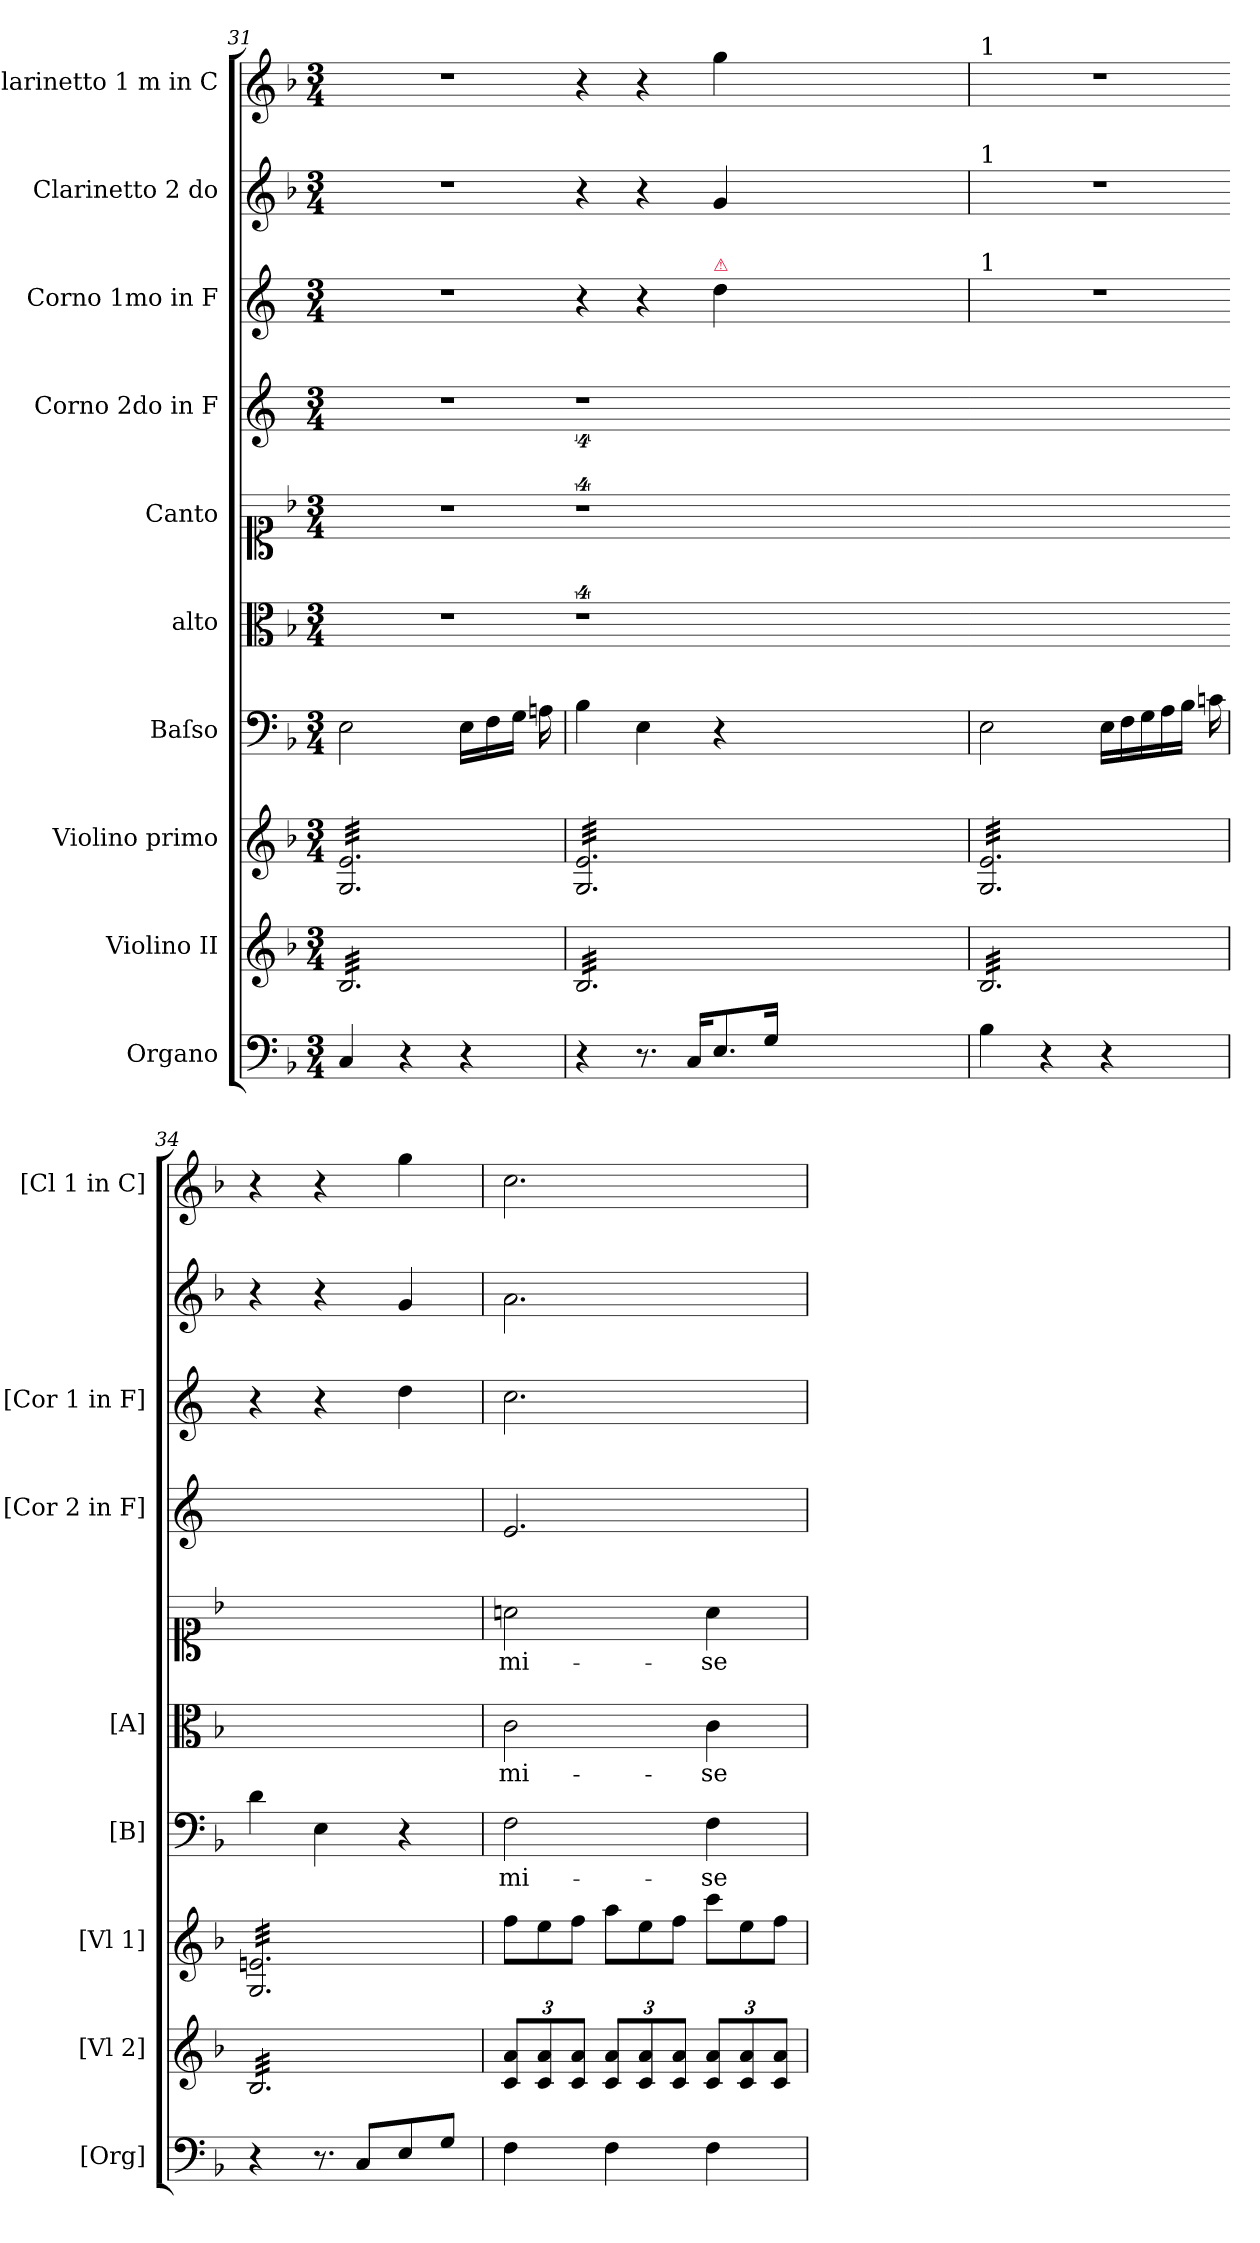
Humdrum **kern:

**kern	**kern	**kern	**kern	**text	**kern	**text	**kern	**text	**kern	**kern	**kern	**kern
*part10	*part9	*part8	*part7	*part7	*part6	*part6	*part5	*part5	*part4	*part3	*part2	*part1
*staff10	*staff9	*staff8	*staff7	*staff7	*staff6	*staff6	*staff5	*staff5	*staff4	*staff3	*staff2	*staff1
*I"Organo	*I"Violino II	*I"Violino primo	*I"Baſso	*	*I"alto	*	*I"Canto	*	*I"Corno 2do in F	*I"Corno 1mo in F	*I"Clarinetto 2 do	*I"Clarinetto 1 m in C
*I'[Org]	*I'[Vl 2]	*I'[Vl 1]	*I'[B]	*	*I'[A]	*	*	*	*I'[Cor 2 in F]	*I'[Cor 1 in F]	*	*I'[Cl 1 in C]
*clefF4	*clefG2	*clefG2	*clefF4	*	*clefC3	*	*clefC1	*	*clefG2	*clefG2	*clefG2	*clefG2
*	*	*	*	*	*	*	*	*	*ITrd4c7	*ITrd4c7	*	*
*k[b-]	*k[b-]	*k[b-]	*k[b-]	*	*k[b-]	*	*k[b-]	*	*k[b-]	*k[b-]	*k[b-]	*k[b-]
*M3/4	*M3/4	*M3/4	*M3/4	*	*M3/4	*	*M3/4	*	*M3/4	*M3/4	*M3/4	*M3/4
=31	=31	=31	=31	=31	=31	=31	=31	=31	=31	=31	=31	=31
*	*tremolo	*	*	*	*	*	*	*	*	*	*	*
*	*	*tremolo	*	*	*	*	*	*	*	*	*	*
4C/	32B-/LLL	32G/ 32e/LLL	2E\	.	2.r	.	2.r	.	2.r	2.r	2.r	2.r
.	32B-/	32G/ 32e/	.	.	.	.	.	.	.	.	.	.
.	32B-/	32G/ 32e/	.	.	.	.	.	.	.	.	.	.
.	32B-/	32G/ 32e/	.	.	.	.	.	.	.	.	.	.
.	32B-/	32G/ 32e/	.	.	.	.	.	.	.	.	.	.
.	32B-/	32G/ 32e/	.	.	.	.	.	.	.	.	.	.
.	32B-/	32G/ 32e/	.	.	.	.	.	.	.	.	.	.
.	32B-/	32G/ 32e/	.	.	.	.	.	.	.	.	.	.
4r	32B-/	32G/ 32e/	.	.	.	.	.	.	.	.	.	.
.	32B-/	32G/ 32e/	.	.	.	.	.	.	.	.	.	.
.	32B-/	32G/ 32e/	.	.	.	.	.	.	.	.	.	.
.	32B-/	32G/ 32e/	.	.	.	.	.	.	.	.	.	.
.	32B-/	32G/ 32e/	.	.	.	.	.	.	.	.	.	.
.	32B-/	32G/ 32e/	.	.	.	.	.	.	.	.	.	.
.	32B-/	32G/ 32e/	.	.	.	.	.	.	.	.	.	.
.	32B-/	32G/ 32e/	.	.	.	.	.	.	.	.	.	.
4r	32B-/	32G/ 32e/	16E\LL	.	.	.	.	.	.	.	.	.
.	32B-/	32G/ 32e/	.	.	.	.	.	.	.	.	.	.
.	32B-/	32G/ 32e/	16F\	.	.	.	.	.	.	.	.	.
.	32B-/	32G/ 32e/	.	.	.	.	.	.	.	.	.	.
.	32B-/	32G/ 32e/	16G\JJ	.	.	.	.	.	.	.	.	.
.	32B-/	32G/ 32e/	.	.	.	.	.	.	.	.	.	.
.	32B-/	32G/ 32e/	16An\	.	.	.	.	.	.	.	.	.
.	32B-/JJJ	32G/ 32e/JJJ	.	.	.	.	.	.	.	.	.	.
=32	=32	=32	=32	=32	=32-	=32	=32-	=32	=32-	=32	=32	=32
4r	32B-/LLL	32G/ 32e/LLL	4B-\	.	4%9r	.	4%9r	.	4%9r	4r	4r	4r
.	32B-/	32G/ 32e/	.	.	.	.	.	.	.	.	.	.
.	32B-/	32G/ 32e/	.	.	.	.	.	.	.	.	.	.
.	32B-/	32G/ 32e/	.	.	.	.	.	.	.	.	.	.
.	32B-/	32G/ 32e/	.	.	.	.	.	.	.	.	.	.
.	32B-/	32G/ 32e/	.	.	.	.	.	.	.	.	.	.
.	32B-/	32G/ 32e/	.	.	.	.	.	.	.	.	.	.
.	32B-/	32G/ 32e/	.	.	.	.	.	.	.	.	.	.
8.r	32B-/	32G/ 32e/	4E\	.	.	.	.	.	.	4r	4r	4r
.	32B-/	32G/ 32e/	.	.	.	.	.	.	.	.	.	.
.	32B-/	32G/ 32e/	.	.	.	.	.	.	.	.	.	.
.	32B-/	32G/ 32e/	.	.	.	.	.	.	.	.	.	.
.	32B-/	32G/ 32e/	.	.	.	.	.	.	.	.	.	.
.	32B-/	32G/ 32e/	.	.	.	.	.	.	.	.	.	.
16C/KL	32B-/	32G/ 32e/	.	.	.	.	.	.	.	.	.	.
.	32B-/	32G/ 32e/	.	.	.	.	.	.	.	.	.	.
!	!	!	!	!	!	!	!	!	!	!LO:TX:a:color=crimson:t=⚠	!	!
8.E/	32B-/	32G/ 32e/	4r	.	.	.	.	.	.	4g\	4g/	4gg\
.	32B-/	32G/ 32e/	.	.	.	.	.	.	.	.	.	.
.	32B-/	32G/ 32e/	.	.	.	.	.	.	.	.	.	.
.	32B-/	32G/ 32e/	.	.	.	.	.	.	.	.	.	.
.	32B-/	32G/ 32e/	.	.	.	.	.	.	.	.	.	.
.	32B-/	32G/ 32e/	.	.	.	.	.	.	.	.	.	.
16G/Jk	32B-/	32G/ 32e/	.	.	.	.	.	.	.	.	.	.
.	32B-/JJJ	32G/ 32e/JJJ	.	.	.	.	.	.	.	.	.	.
1.ryy	1.ryy	1.ryy	1.ryy	.	.	.	.	.	.	1.ryy	1.ryy	1.ryy
=33	=33	=33	=33	=33	=33-	=33	=33-	=33	=33-	=33	=33	=33
!	!	!	!	!	!	!	!	!	!	!	!	!LO:TX:a:t=1
!	!	!	!	!	!	!	!	!	!	!	!LO:TX:a:t=1	!
!	!	!	!	!	!	!	!	!	!	!LO:TX:a:t=1	!	!
4B-\	32B-/LLL	32G/ 32e/LLL	2E\	.	2.ryy	.	2.ryy	.	2.ryy	2.r	2.r	2.r
.	32B-/	32G/ 32e/	.	.	.	.	.	.	.	.	.	.
.	32B-/	32G/ 32e/	.	.	.	.	.	.	.	.	.	.
.	32B-/	32G/ 32e/	.	.	.	.	.	.	.	.	.	.
.	32B-/	32G/ 32e/	.	.	.	.	.	.	.	.	.	.
.	32B-/	32G/ 32e/	.	.	.	.	.	.	.	.	.	.
.	32B-/	32G/ 32e/	.	.	.	.	.	.	.	.	.	.
.	32B-/	32G/ 32e/	.	.	.	.	.	.	.	.	.	.
4r	32B-/	32G/ 32e/	.	.	.	.	.	.	.	.	.	.
.	32B-/	32G/ 32e/	.	.	.	.	.	.	.	.	.	.
.	32B-/	32G/ 32e/	.	.	.	.	.	.	.	.	.	.
.	32B-/	32G/ 32e/	.	.	.	.	.	.	.	.	.	.
.	32B-/	32G/ 32e/	.	.	.	.	.	.	.	.	.	.
.	32B-/	32G/ 32e/	.	.	.	.	.	.	.	.	.	.
.	32B-/	32G/ 32e/	.	.	.	.	.	.	.	.	.	.
.	32B-/	32G/ 32e/	.	.	.	.	.	.	.	.	.	.
*	*	*	*Xtuplet	*	*	*	*	*	*	*	*	*
4r	32B-/	32G/ 32e/	24E\LL	.	.	.	.	.	.	.	.	.
.	32B-/	32G/ 32e/	.	.	.	.	.	.	.	.	.	.
.	.	.	24F\	.	.	.	.	.	.	.	.	.
.	32B-/	32G/ 32e/	.	.	.	.	.	.	.	.	.	.
.	.	.	24G\	.	.	.	.	.	.	.	.	.
.	32B-/	32G/ 32e/	.	.	.	.	.	.	.	.	.	.
.	32B-/	32G/ 32e/	24A\	.	.	.	.	.	.	.	.	.
.	32B-/	32G/ 32e/	.	.	.	.	.	.	.	.	.	.
.	.	.	24B-\JJ	.	.	.	.	.	.	.	.	.
.	32B-/	32G/ 32e/	.	.	.	.	.	.	.	.	.	.
.	.	.	24cn\	.	.	.	.	.	.	.	.	.
.	32B-/JJJ	32G/ 32e/JJJ	.	.	.	.	.	.	.	.	.	.
=34	=34	=34	=34	=34	=34-	=34	=34-	=34	=34-	=34	=34	=34
4r	32B-/LLL	32G/ 32en/LLL	4d\	.	2.ryy	.	2.ryy	.	2.ryy	4r	4r	4r
.	32B-/	32G/ 32en/	.	.	.	.	.	.	.	.	.	.
.	32B-/	32G/ 32en/	.	.	.	.	.	.	.	.	.	.
.	32B-/	32G/ 32en/	.	.	.	.	.	.	.	.	.	.
.	32B-/	32G/ 32en/	.	.	.	.	.	.	.	.	.	.
.	32B-/	32G/ 32en/	.	.	.	.	.	.	.	.	.	.
.	32B-/	32G/ 32en/	.	.	.	.	.	.	.	.	.	.
.	32B-/	32G/ 32en/	.	.	.	.	.	.	.	.	.	.
!LO:N:vis=8.	!	!	!	!	!	!	!	!	!	!	!	!
8r	32B-/	32G/ 32en/	4E\	.	.	.	.	.	.	4r	4r	4r
.	32B-/	32G/ 32en/	.	.	.	.	.	.	.	.	.	.
.	32B-/	32G/ 32en/	.	.	.	.	.	.	.	.	.	.
.	32B-/	32G/ 32en/	.	.	.	.	.	.	.	.	.	.
8C/L	32B-/	32G/ 32en/	.	.	.	.	.	.	.	.	.	.
.	32B-/	32G/ 32en/	.	.	.	.	.	.	.	.	.	.
.	32B-/	32G/ 32en/	.	.	.	.	.	.	.	.	.	.
.	32B-/	32G/ 32en/	.	.	.	.	.	.	.	.	.	.
8E/	32B-/	32G/ 32en/	4r	.	.	.	.	.	.	4g\	4g/	4gg\
.	32B-/	32G/ 32en/	.	.	.	.	.	.	.	.	.	.
.	32B-/	32G/ 32en/	.	.	.	.	.	.	.	.	.	.
.	32B-/	32G/ 32en/	.	.	.	.	.	.	.	.	.	.
8G/J	32B-/	32G/ 32en/	.	.	.	.	.	.	.	.	.	.
.	32B-/	32G/ 32en/	.	.	.	.	.	.	.	.	.	.
.	32B-/	32G/ 32en/	.	.	.	.	.	.	.	.	.	.
.	32B-/JJJ	32G/ 32en/JJJ	.	.	.	.	.	.	.	.	.	.
*	*	*Xtremolo	*	*	*	*	*	*	*	*	*	*
*	*Xtremolo	*	*	*	*	*	*	*	*	*	*	*
=35	=35	=35	=35	=35	=35	=35	=35	=35	=35	=35	=35	=35
*	*	*Xtuplet	*	*	*	*	*	*	*	*	*	*
4F\	12c/ 12a/L	12ff\L	2F\	mi-	2c\	mi-	2an\	mi-	2.A/	2.f\	2.a\	2.cc\
.	12c/ 12a/	12ee\	.	.	.	.	.	.	.	.	.	.
.	12c/ 12a/J	12ff\J	.	.	.	.	.	.	.	.	.	.
4F\	12c/ 12a/L	12aa\L	.	.	.	.	.	.	.	.	.	.
.	12c/ 12a/	12ee\	.	.	.	.	.	.	.	.	.	.
.	12c/ 12a/J	12ff\J	.	.	.	.	.	.	.	.	.	.
4F\	12c/ 12a/L	12ccc\L	4F\	-se-	4c\	-se-	4a\	-se-	.	.	.	.
.	12c/ 12a/	12ee\	.	.	.	.	.	.	.	.	.	.
.	12c/ 12a/J	12ff\J	.	.	.	.	.	.	.	.	.	.
=	=	=	=	=	=	=	=	=	=	=	=	=
*-	*-	*-	*-	*-	*-	*-	*-	*-	*-	*-	*-	*-
